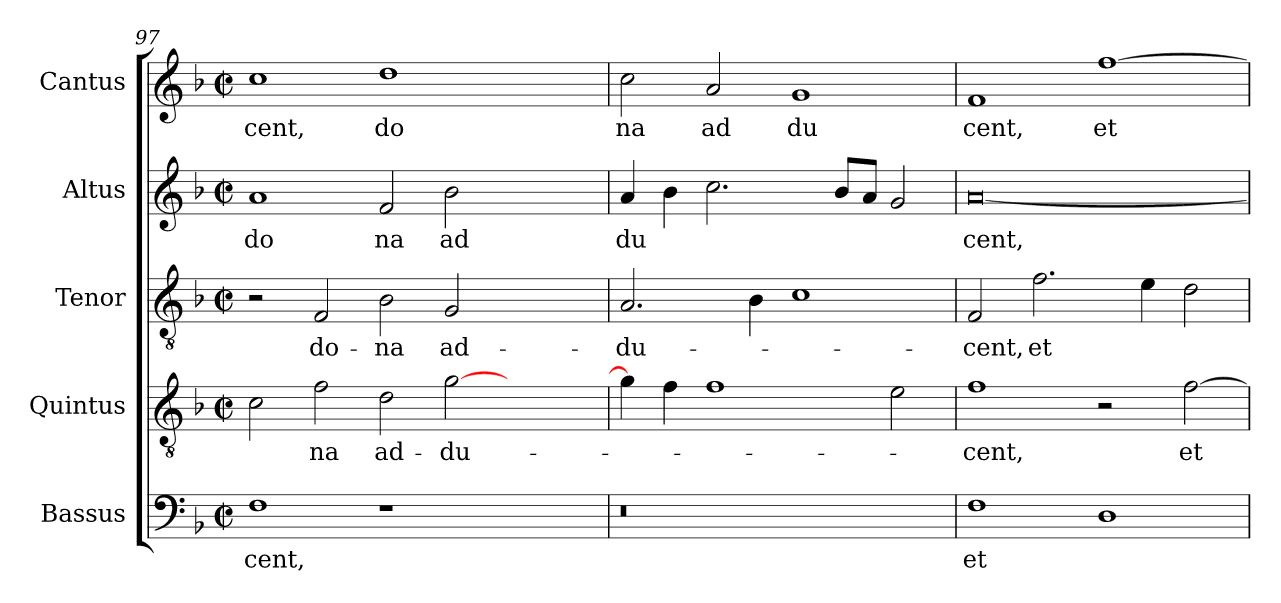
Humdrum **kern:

**kern	**text	**kern	**text	**kern	**text	**kern	**text	**kern	**text
*part5	*part5	*part4	*part4	*part3	*part3	*part2	*part2	*part1	*part1
*staff5	*staff5	*staff4	*staff4	*staff3	*staff3	*staff2	*staff2	*staff1	*staff1
*I"Bassus	*	*I"Quintus	*	*I"Tenor	*	*I"Altus	*	*I"Cantus	*
*clefF4	*	*clefGv2	*	*clefGv2	*	*clefG2	*	*clefG2	*
*k[b-]	*	*k[b-]	*	*k[b-]	*	*k[b-]	*	*k[b-]	*
*F:	*	*F:	*	*F:	*	*F:	*	*F:	*
*M2/2	*	*M2/2	*	*M2/2	*	*M2/2	*	*M2/2	*
*met(c|)	*	*met(c|)	*	*met(c|)	*	*met(c|)	*	*met(c|)	*
=97	=97	=97	=97	=97	=97	=97	=97	=97	=97
!	!LO:LY:b:cj	!	!	!	!	!	!LO:LY:b:cj	!	!LO:LY:b:cj
1F	cent,	2c\	.	2r	.	1a	do	1cc	cent,
!	!	!	!LO:LY:b:cj	!	!LO:LY:b:cj	!	!	!	!
.	.	2f\	-na	2F/	do-	.	.	.	.
!LO:N:vis=1	!	!	!LO:LY:b:cj	!	!LO:LY:b:cj	!	!LO:LY:b:cj	!	!LO:LY:b:cj
0r	.	2d\	ad-	2B-\	-na	2f/	na	1dd	do
!	!	!	!LO:LY:b	!	!LO:LY:b:cj	!	!LO:LY:b:cj	!	!
.	.	[>2g\	-du-	2G/	ad-	2b-\	ad	.	.
.	.	1ryy	.	1ryy	.	1ryy	.	1ryy	.
=98	=98	=98	=98	=98	=98	=98	=98	=98	=98
!	!	!	!	!	!LO:LY:b	!	!LO:LY:b	!	!LO:LY:b:cj
0r	.	4g\]	.	2.A/	-du-	4a/	du	2cc\	na
.	.	4f\	.	.	.	4b-\	.	.	.
!	!	!	!	!	!	!	!	!	!LO:LY:b:cj
.	.	1f	.	.	.	2.cc\	.	2a/	ad
.	.	.	.	4B-\	.	.	.	.	.
!	!	!	!	!	!	!	!	!	!LO:LY:b:cj
.	.	.	.	1c	.	.	.	1g	du
.	.	.	.	.	.	8b-/L	.	.	.
.	.	.	.	.	.	8a/J	.	.	.
.	.	2e\	.	.	.	2g/	.	.	.
=99	=99	=99	=99	=99	=99	=99	=99	=99	=99
!	!LO:LY:b:cj	!	!LO:LY:b:cj	!	!LO:LY:b:cj	!	!LO:LY:b	!	!LO:LY:b:cj
1F	et	1f	-cent,	2F/	-cent,	[>0a	cent,	1f	cent,
!	!	!	!	!	!LO:LY:b:cj	!	!	!	!
.	.	.	.	2.f\	et	.	.	.	.
!	!	!	!	!	!	!	!	!	!LO:LY:b:cj
1D	.	2r	.	.	.	.	.	[>1ff	et
.	.	.	.	4e\	.	.	.	.	.
!	!	!	!LO:LY:b:cj	!	!	!	!	!	!
.	.	[>2f\	et	2d\	.	.	.	.	.
=	=	=	=	=	=	=	=	=	=
*-	*-	*-	*-	*-	*-	*-	*-	*-	*-
